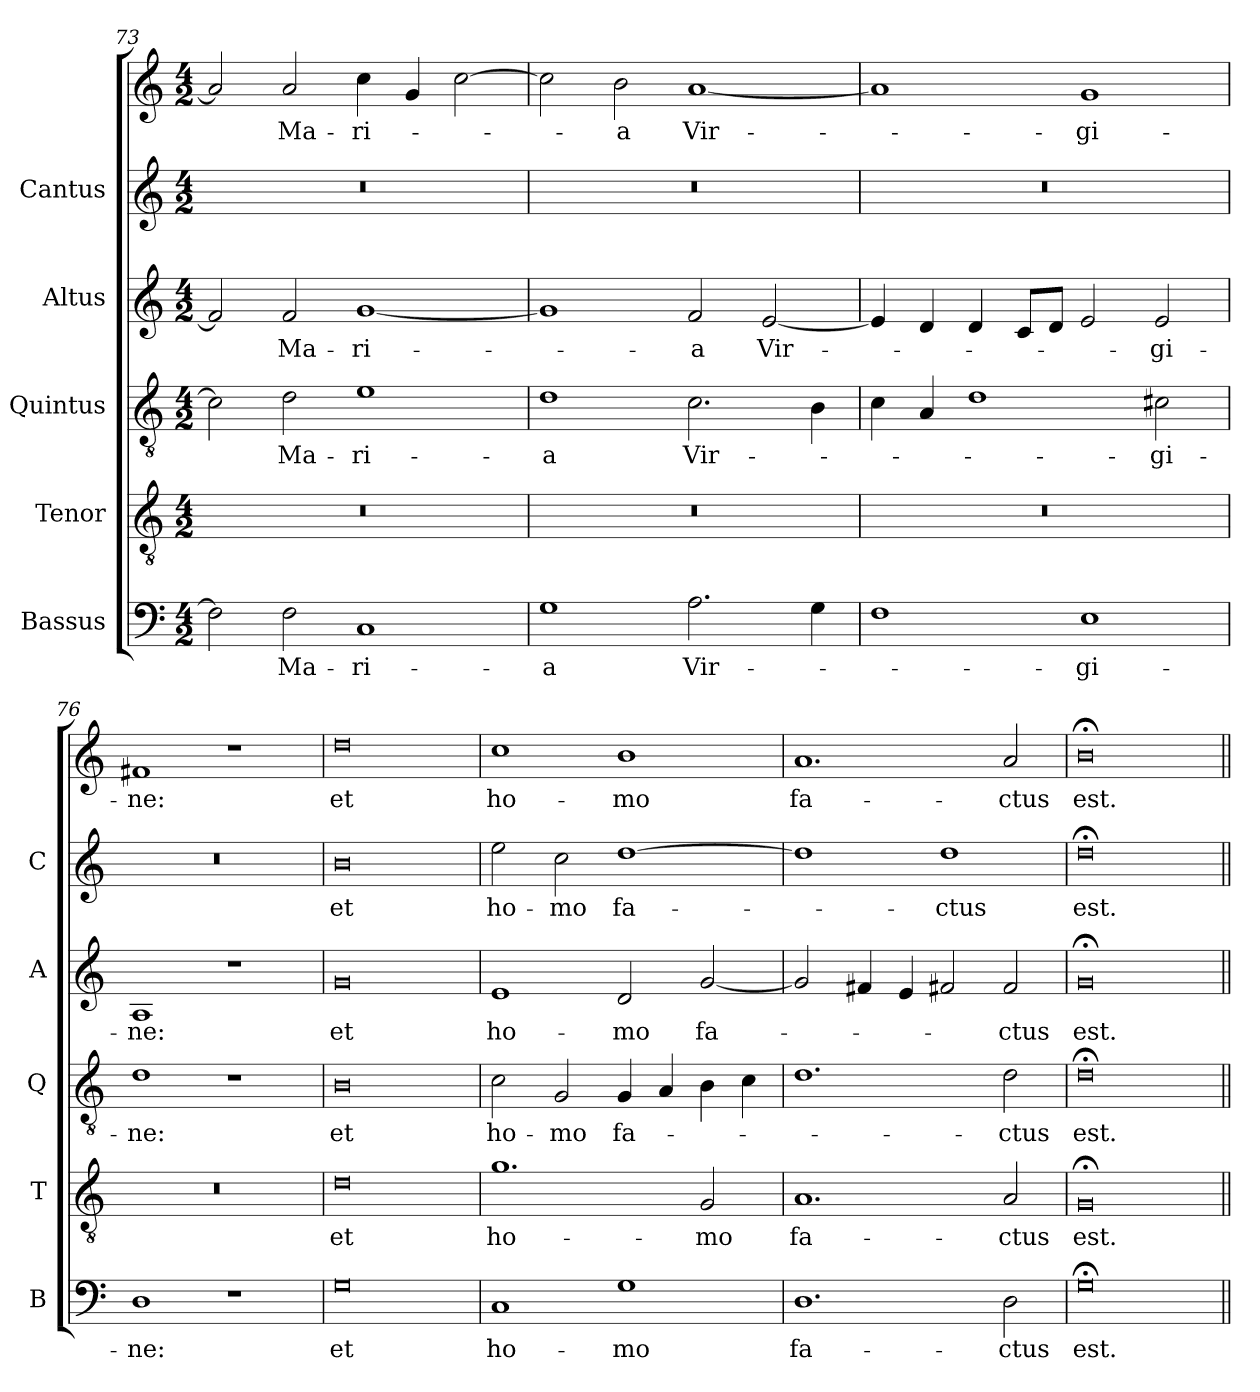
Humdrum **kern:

**kern	**text	**kern	**text	**kern	**text	**kern	**text	**kern	**text	**kern	**text
*part6	*part6	*part5	*part5	*part4	*part4	*part3	*part3	*part2	*part2	*part1	*part1
*staff6	*staff6	*staff5	*staff5	*staff4	*staff4	*staff3	*staff3	*staff2	*staff2	*staff1	*staff1
*I"Bassus	*	*I"Tenor	*	*I"Quintus	*	*I"Altus	*	*I"Cantus	*	*	*
*I'B	*	*I'T	*	*I'Q	*	*I'A	*	*I'C	*	*	*
*clefF4	*	*clefGv2	*	*clefGv2	*	*clefG2	*	*clefG2	*	*clefG2	*
*	*	*ITrd7c12	*	*ITrd7c12	*	*	*	*	*	*	*
*k[]	*	*k[]	*	*k[]	*	*k[]	*	*k[]	*	*k[]	*
*C:	*	*C:	*	*C:	*	*C:	*	*C:	*	*C:	*
*M4/2	*	*M4/2	*	*M4/2	*	*M4/2	*	*M4/2	*	*M4/2	*
=73	=73	=73	=73	=73	=73	=73	=73	=73	=73	=73	=73
2F\]	.	0r	.	2C\]	.	2f/]	.	0r	.	2a/]	.
2F\	Ma-	.	.	2D\	Ma-	2f/	Ma-	.	.	2a/	Ma-
1C/	-ri-	.	.	1E\	-ri-	[1g/	-ri-	.	.	4cc\	-ri-
.	.	.	.	.	.	.	.	.	.	4g/	.
.	.	.	.	.	.	.	.	.	.	[2cc\	.
=74	=74	=74	=74	=74	=74	=74	=74	=74	=74	=74	=74
1G\	-a	0r	.	1D\	-a	1g/]	.	0r	.	2cc\]	.
.	.	.	.	.	.	.	.	.	.	2b\	-a
2.A\	Vir-	.	.	2.C\	Vir-	2f/	-a	.	.	[1a/	Vir-
.	.	.	.	.	.	[2e/	Vir-	.	.	.	.
4G\	.	.	.	4BB\	.	.	.	.	.	.	.
=75	=75	=75	=75	=75	=75	=75	=75	=75	=75	=75	=75
1F\	.	0r	.	4C\	.	4e/]	.	0r	.	1a/]	.
.	.	.	.	4AA/	.	4d/	.	.	.	.	.
.	.	.	.	1D\	.	4d/	.	.	.	.	.
.	.	.	.	.	.	8c/L	.	.	.	.	.
.	.	.	.	.	.	8d/J	.	.	.	.	.
1E\	-gi-	.	.	.	.	2e/	.	.	.	1g/	-gi-
.	.	.	.	2C#\	-gi-	2e/	-gi-	.	.	.	.
=76	=76	=76	=76	=76	=76	=76	=76	=76	=76	=76	=76
1D\	-ne:	0r	.	1D\	-ne:	1A/	-ne:	0r	.	1f#X/	-ne:
1r	.	.	.	1r	.	1r	.	.	.	1r	.
=77	=77	=77	=77	=77	=77	=77	=77	=77	=77	=77	=77
0G\	et	0D\	et	0BB\	et	0g/	et	0b\	et	0dd\	et
=78	=78	=78	=78	=78	=78	=78	=78	=78	=78	=78	=78
1C/	ho-	1.G\	ho-	2C\	ho-	1e/	ho-	2ee\	ho-	1cc\	ho-
.	.	.	.	2GG/	-mo	.	.	2cc\	-mo	.	.
1G\	-mo	.	.	4GG/	fa-	2d/	-mo	[1dd\	fa-	1b\	-mo
.	.	.	.	4AA/	.	.	.	.	.	.	.
.	.	2GG/	-mo	4BB\	.	[2g/	fa-	.	.	.	.
.	.	.	.	4C\	.	.	.	.	.	.	.
=79	=79	=79	=79	=79	=79	=79	=79	=79	=79	=79	=79
1.D\	fa-	1.AA/	fa-	1.D\	.	2g/]	.	1dd\]	.	1.a/	fa-
.	.	.	.	.	.	4f#/	.	.	.	.	.
.	.	.	.	.	.	4e/	.	.	.	.	.
.	.	.	.	.	.	2f#X/	.	1dd\	-ctus	.	.
2D\	-ctus	2AA/	-ctus	2D\	-ctus	2f#/	-ctus	.	.	2a/	-ctus
=80	=80	=80	=80	=80	=80	=80	=80	=80	=80	=80	=80
0G;<\	est.	0GG;</	est.	0D;<\	est.	0g;</	est.	0dd;<\	est.	0b;<\	est.
=||	=||	=||	=||	=||	=||	=||	=||	=||	=||	=||	=||
*-	*-	*-	*-	*-	*-	*-	*-	*-	*-	*-	*-
